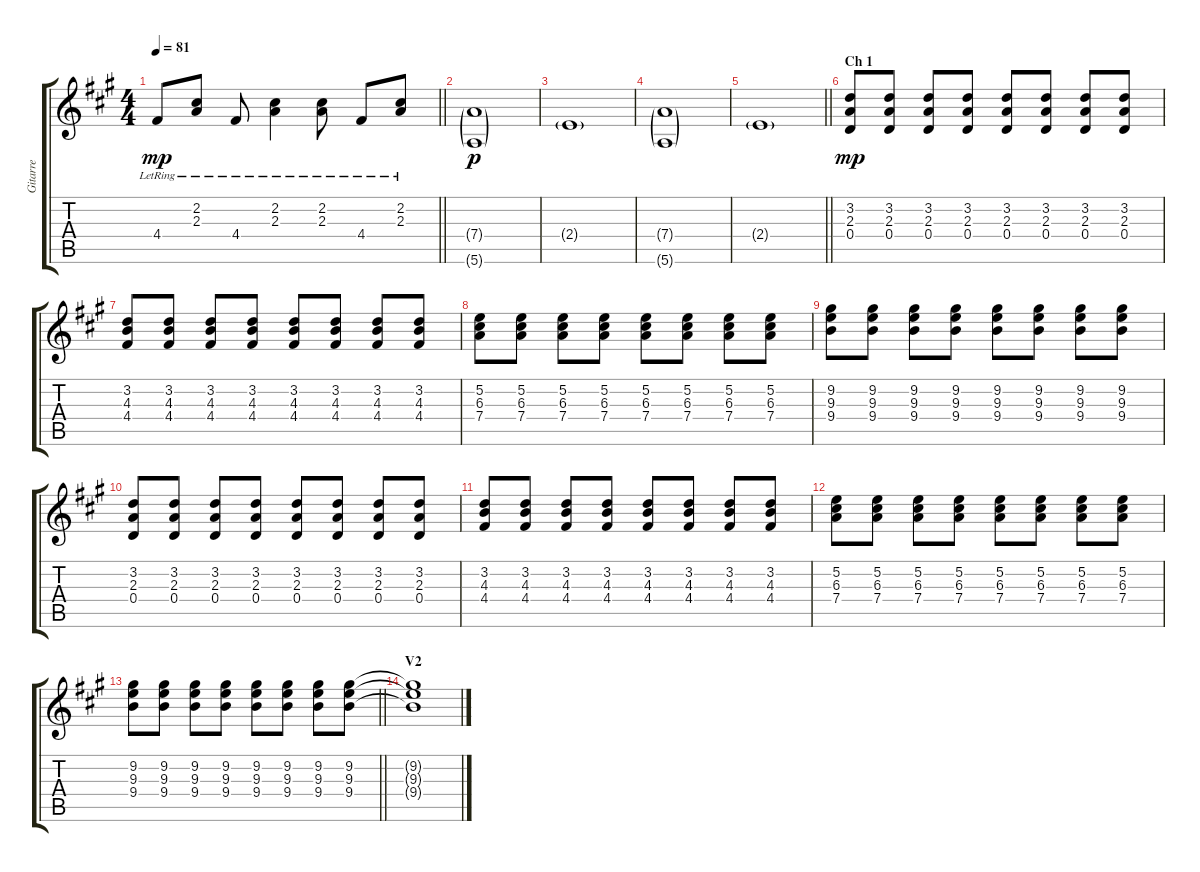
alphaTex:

\track ("Gitarre" "Gitarre") {instrument acousticguitarsteel}
\staff {score tabs}
\tuning (E4 B3 G3 D3 A2 E2) {hide}
\ts (4 4)
\tempo 81
\clef g2
\barLineRight lightlight
\ks f#minor
4.4{lr}.8{dy mp} (2.2{lr} 2.3{lr}).8 4.4{lr}.8 (2.2{lr} 2.3{lr}).4 (2.2{lr} 2.3{lr}).8 4.4{lr}.8 (2.2{lr} 2.3{lr}).8 |
(7.4{g} 5.6{g}).1{dy p} |
2.4{g}.1 |
(7.4{g} 5.6{g}).1 |
\barLineRight lightlight
2.4{g}.1 |
\section ("" "Ch 1")
(3.2 2.3 0.4).8{dy mp} (3.2 2.3 0.4).8 (3.2 2.3 0.4).8 (3.2 2.3 0.4).8 (3.2 2.3 0.4).8 (3.2 2.3 0.4).8 (3.2 2.3 0.4).8 (3.2 2.3 0.4).8 |
(3.2 4.3 4.4).8 (3.2 4.3 4.4).8 (3.2 4.3 4.4).8 (3.2 4.3 4.4).8 (3.2 4.3 4.4).8 (3.2 4.3 4.4).8 (3.2 4.3 4.4).8 (3.2 4.3 4.4).8 |
(5.2 6.3 7.4).8 (5.2 6.3 7.4).8 (5.2 6.3 7.4).8 (5.2 6.3 7.4).8 (5.2 6.3 7.4).8 (5.2 6.3 7.4).8 (5.2 6.3 7.4).8 (5.2 6.3 7.4).8 |
(9.2 9.3 9.4).8 (9.2 9.3 9.4).8 (9.2 9.3 9.4).8 (9.2 9.3 9.4).8 (9.2 9.3 9.4).8 (9.2 9.3 9.4).8 (9.2 9.3 9.4).8 (9.2 9.3 9.4).8 |
(3.2 2.3 0.4).8 (3.2 2.3 0.4).8 (3.2 2.3 0.4).8 (3.2 2.3 0.4).8 (3.2 2.3 0.4).8 (3.2 2.3 0.4).8 (3.2 2.3 0.4).8 (3.2 2.3 0.4).8 |
(3.2 4.3 4.4).8 (3.2 4.3 4.4).8 (3.2 4.3 4.4).8 (3.2 4.3 4.4).8 (3.2 4.3 4.4).8 (3.2 4.3 4.4).8 (3.2 4.3 4.4).8 (3.2 4.3 4.4).8 |
(5.2 6.3 7.4).8 (5.2 6.3 7.4).8 (5.2 6.3 7.4).8 (5.2 6.3 7.4).8 (5.2 6.3 7.4).8 (5.2 6.3 7.4).8 (5.2 6.3 7.4).8 (5.2 6.3 7.4).8 |
\barLineRight lightlight
(9.2 9.3 9.4).8 (9.2 9.3 9.4).8 (9.2 9.3 9.4).8 (9.2 9.3 9.4).8 (9.2 9.3 9.4).8 (9.2 9.3 9.4).8 (9.2 9.3 9.4).8 (9.2 9.3 9.4).8 |
\section ("" "V2")
(9.2{t} 9.3{t} 9.4{t}).1
